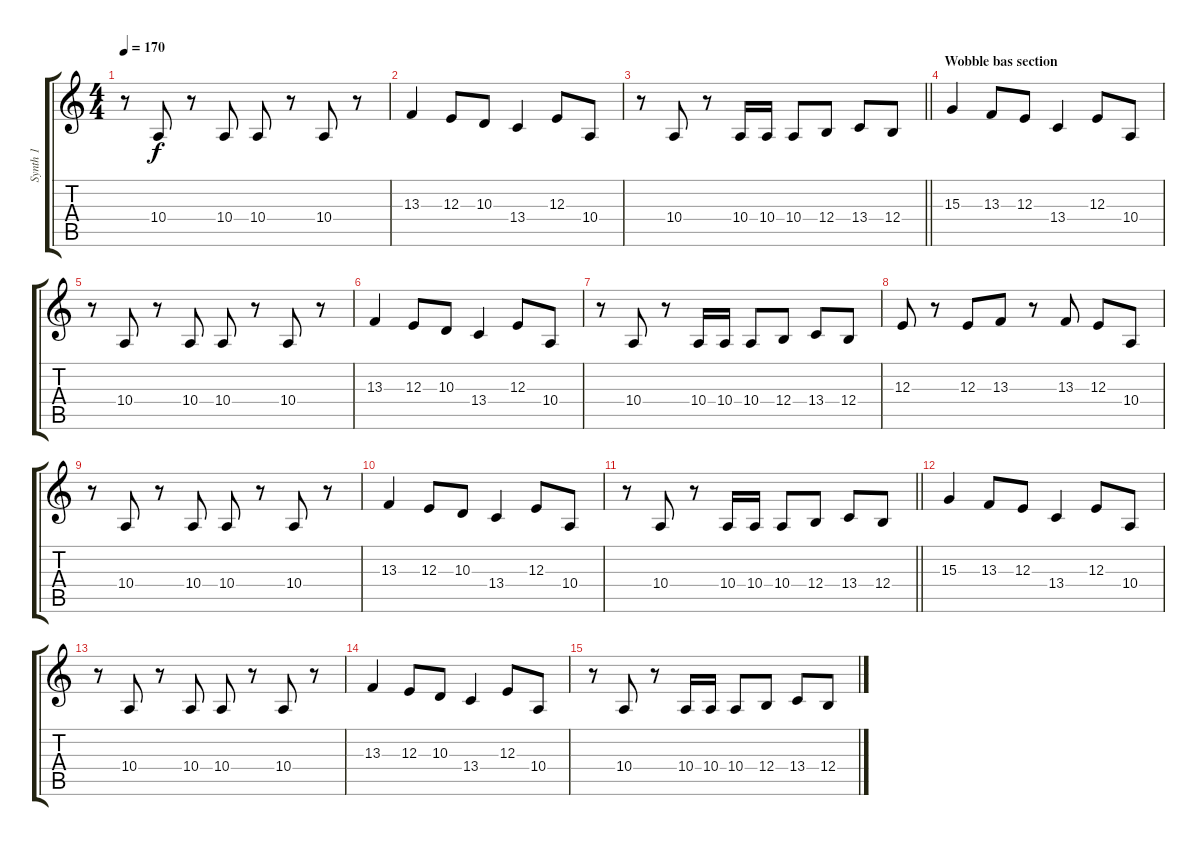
\track ("Synth 1" "Synth 1") {instrument electricpiano1}
\staff {score tabs}
\tuning (Db4 Ab3 E3 B2 Gb2 B1) {hide}
\ts (4 4)
\tempo 170
\clef g2
\ks c
r.8{dy f} 10.4.8 r.8 10.4.8 10.4.8 r.8 10.4.8 r.8 |
13.3.4 12.3.8 10.3.8 13.4.4 12.3.8 10.4.8 |
\barLineRight lightlight
r.8 10.4.8 r.8 10.4.16 10.4.16 10.4.8 12.4.8 13.4.8 12.4.8 |
\section ("" "Wobble bas section")
15.3.4 13.3.8 12.3.8 13.4.4 12.3.8 10.4.8 |
r.8 10.4.8 r.8 10.4.8 10.4.8 r.8 10.4.8 r.8 |
13.3.4 12.3.8 10.3.8 13.4.4 12.3.8 10.4.8 |
r.8 10.4.8 r.8 10.4.16 10.4.16 10.4.8 12.4.8 13.4.8 12.4.8 |
12.3.8 r.8 12.3.8 13.3.8 r.8 13.3.8 12.3.8 10.4.8 |
r.8 10.4.8 r.8 10.4.8 10.4.8 r.8 10.4.8 r.8 |
13.3.4 12.3.8 10.3.8 13.4.4 12.3.8 10.4.8 |
\barLineRight lightlight
r.8 10.4.8 r.8 10.4.16 10.4.16 10.4.8 12.4.8 13.4.8 12.4.8 |
15.3.4 13.3.8 12.3.8 13.4.4 12.3.8 10.4.8 |
r.8 10.4.8 r.8 10.4.8 10.4.8 r.8 10.4.8 r.8 |
13.3.4 12.3.8 10.3.8 13.4.4 12.3.8 10.4.8 |
r.8 10.4.8 r.8 10.4.16 10.4.16 10.4.8 12.4.8 13.4.8 12.4.8
